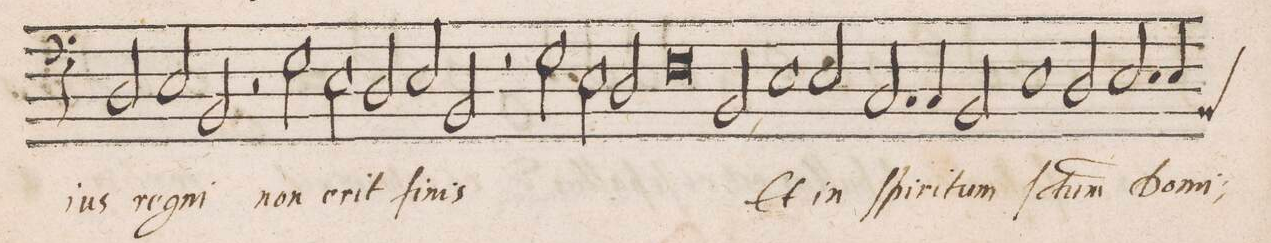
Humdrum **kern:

**kern	**text
*I"BASSVS	*
*clefF5	*
*k[]	*
*met(C|)	*
*M2/1	*
2BBny/	-ius
=127-	=127-
2C/	re-
2GG/	-gni
2r	.
2E\	non
=128-	=128-
2C\	e-
2BB/	-rit
2C/	fi-
2GG/	-nis
=129-	=129-
2r	.
2E\	.
2C\	.
2BB/	.
=130-	=130-
0D	.
=131-	=131-
2GG,/	.
1C	Et
2C/	in
=132-	=132-
2.AA/	ſpi-
4AA/	-ri-
2GG/	-tum
1C/	ſ(an)c-
=133-	=133-
2BB/	-tum
2.C/	Do-
*custos:GG	*
4C/	-mi-
=134-	=134-
*-	*-
